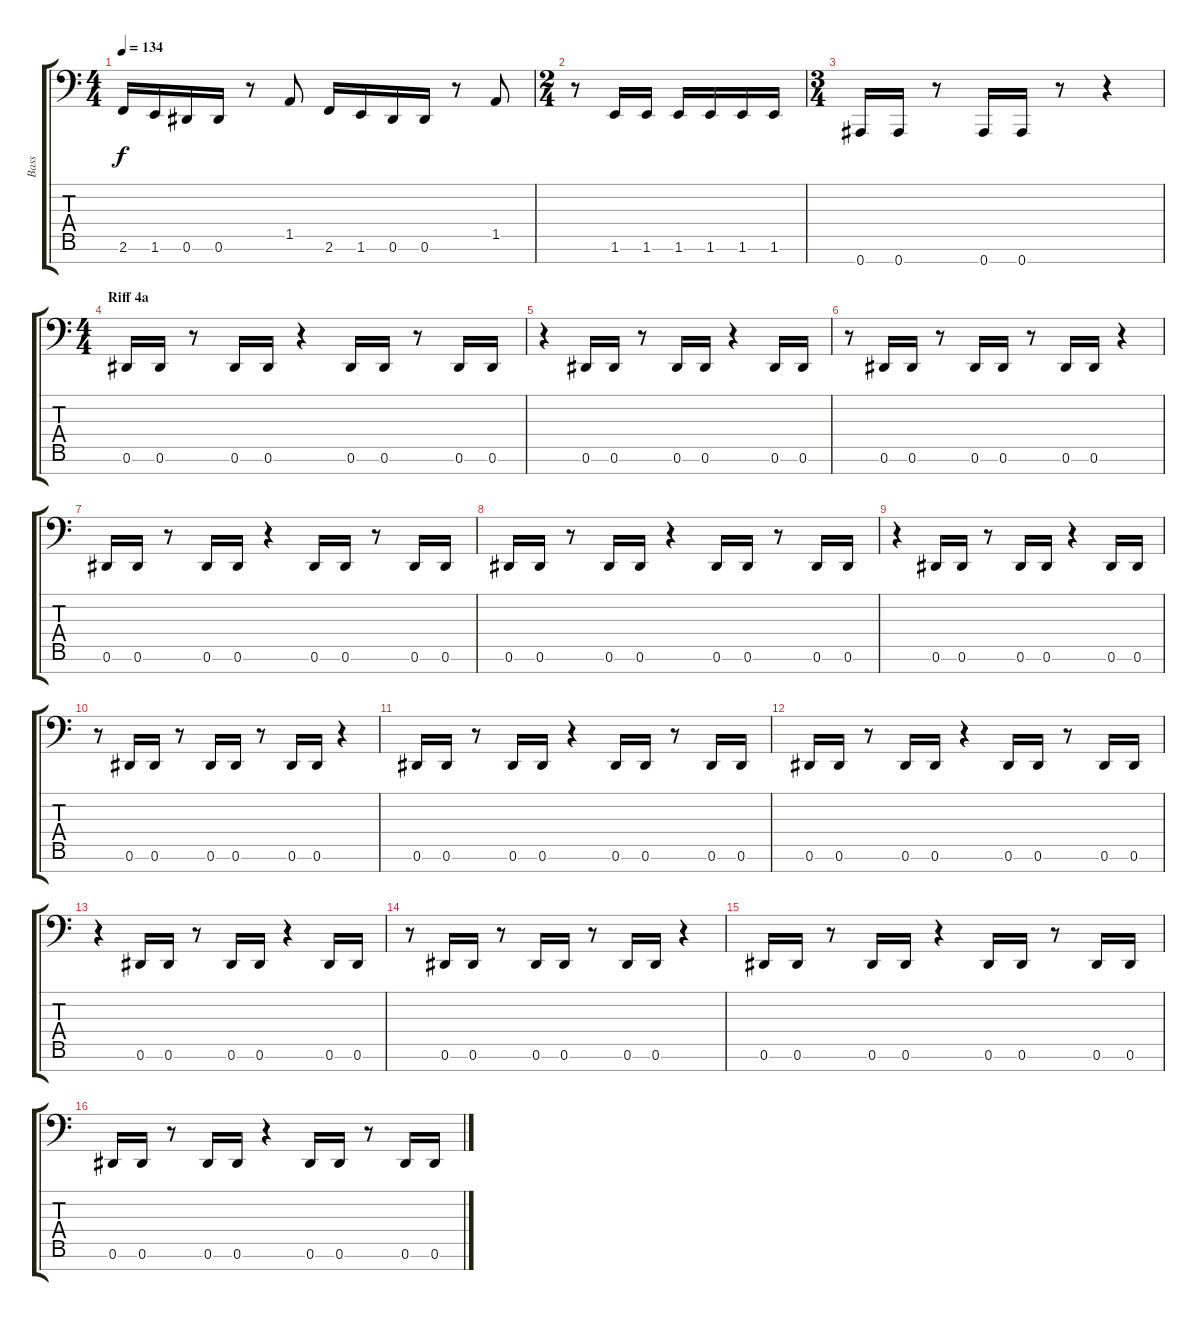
\track ("Bass" "Bass") {instrument electricbassfinger}
\staff {score tabs}
\tuning (Eb3 Bb2 Gb2 Db2 Ab1 Eb1 Bb0) {hide}
\ts (4 4)
\tempo 134
\clef f4
\ks c
2.6.16{dy f} 1.6.16 0.6.16 0.6.16 r.8 1.5.8 2.6.16 1.6.16 0.6.16 0.6.16 r.8 1.5.8 |
\ts (2 4)
r.8 1.6.16 1.6.16 1.6.16 1.6.16 1.6.16 1.6.16 |
\ts (3 4)
0.7.16 0.7.16 r.8 0.7.16 0.7.16 r.8 r.4 |
\ts (4 4)
\section ("" "Riff 4a")
0.6.16 0.6.16 r.8 0.6.16 0.6.16 r.4 0.6.16 0.6.16 r.8 0.6.16 0.6.16 |
r.4 0.6.16 0.6.16 r.8 0.6.16 0.6.16 r.4 0.6.16 0.6.16 |
r.8 0.6.16 0.6.16 r.8 0.6.16 0.6.16 r.8 0.6.16 0.6.16 r.4 |
0.6.16 0.6.16 r.8 0.6.16 0.6.16 r.4 0.6.16 0.6.16 r.8 0.6.16 0.6.16 |
0.6.16 0.6.16 r.8 0.6.16 0.6.16 r.4 0.6.16 0.6.16 r.8 0.6.16 0.6.16 |
r.4 0.6.16 0.6.16 r.8 0.6.16 0.6.16 r.4 0.6.16 0.6.16 |
r.8 0.6.16 0.6.16 r.8 0.6.16 0.6.16 r.8 0.6.16 0.6.16 r.4 |
0.6.16 0.6.16 r.8 0.6.16 0.6.16 r.4 0.6.16 0.6.16 r.8 0.6.16 0.6.16 |
0.6.16 0.6.16 r.8 0.6.16 0.6.16 r.4 0.6.16 0.6.16 r.8 0.6.16 0.6.16 |
r.4 0.6.16 0.6.16 r.8 0.6.16 0.6.16 r.4 0.6.16 0.6.16 |
r.8 0.6.16 0.6.16 r.8 0.6.16 0.6.16 r.8 0.6.16 0.6.16 r.4 |
0.6.16 0.6.16 r.8 0.6.16 0.6.16 r.4 0.6.16 0.6.16 r.8 0.6.16 0.6.16 |
0.6.16 0.6.16 r.8 0.6.16 0.6.16 r.4 0.6.16 0.6.16 r.8 0.6.16 0.6.16
